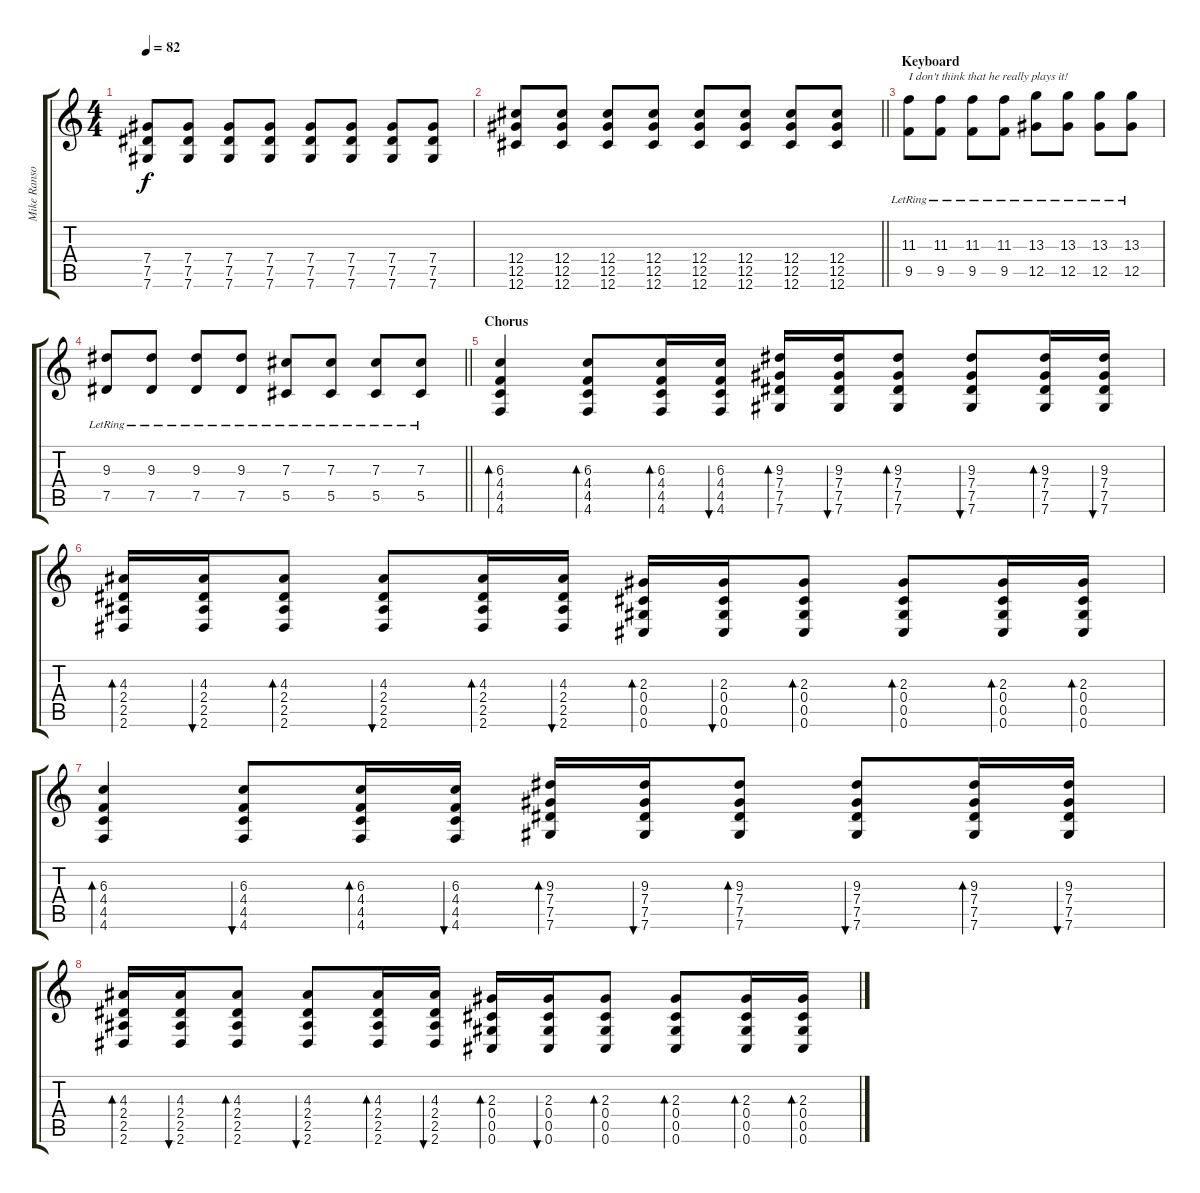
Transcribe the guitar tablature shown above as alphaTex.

\track ("Mike Ransom(Melodics& Distortion)" "Mike Ranso") {instrument acousticguitarsteel}
\staff {score tabs}
\tuning (Eb4 Bb3 Gb3 Db3 Ab2 Db2) {hide}
\ts (4 4)
\tempo 82
\clef g2
\ks c
(7.4 7.5 7.6).8{dy f} (7.4 7.5 7.6).8 (7.4 7.5 7.6).8 (7.4 7.5 7.6).8 (7.4 7.5 7.6).8 (7.4 7.5 7.6).8 (7.4 7.5 7.6).8 (7.4 7.5 7.6).8 |
\barLineRight lightlight
(12.4 12.5 12.6).8 (12.4 12.5 12.6).8 (12.4 12.5 12.6).8 (12.4 12.5 12.6).8 (12.4 12.5 12.6).8 (12.4 12.5 12.6).8 (12.4 12.5 12.6).8 (12.4 12.5 12.6).8 |
\section ("" "Keyboard")
(11.3{lr} 9.5{lr}).8{txt "I don't think that he really plays it!" instrument electricguitarmuted} (11.3{lr} 9.5{lr}).8 (11.3{lr} 9.5{lr}).8 (11.3{lr} 9.5{lr}).8 (13.3{lr} 12.5{lr}).8 (13.3{lr} 12.5{lr}).8 (13.3{lr} 12.5{lr}).8 (13.3{lr} 12.5{lr}).8 |
\barLineRight lightlight
(9.3{lr} 7.5{lr}).8 (9.3{lr} 7.5{lr}).8 (9.3{lr} 7.5{lr}).8 (9.3{lr} 7.5{lr}).8 (7.3{lr} 5.5{lr}).8 (7.3{lr} 5.5{lr}).8 (7.3{lr} 5.5{lr}).8 (7.3{lr} 5.5{lr}).8 |
\section ("" "Chorus")
(6.3 4.4 4.5 4.6).4{bd 30 volume 12 instrument acousticguitarsteel} (6.3 4.4 4.5 4.6).8{bd 30} (6.3 4.4 4.5 4.6).16{bd 30} (6.3 4.4 4.5 4.6).16{bu 30} (9.3 7.4 7.5 7.6).16{bd 30} (9.3 7.4 7.5 7.6).16{bu 30} (9.3 7.4 7.5 7.6).8{bd 30} (9.3 7.4 7.5 7.6).8{bu 30} (9.3 7.4 7.5 7.6).16{bd 30} (9.3 7.4 7.5 7.6).16{bu 30} |
(4.3 2.4 2.5 2.6).16{bd 30} (4.3 2.4 2.5 2.6).16{bu 30} (4.3 2.4 2.5 2.6).8{bd 30} (4.3 2.4 2.5 2.6).8{bu 30} (4.3 2.4 2.5 2.6).16{bd 30} (4.3 2.4 2.5 2.6).16{bu 30} (2.3 0.4 0.5 0.6).16{bd 30} (2.3 0.4 0.5 0.6).16{bu 30} (2.3 0.4 0.5 0.6).8{bd 30} (2.3 0.4 0.5 0.6).8{bd 30} (2.3 0.4 0.5 0.6).16{bd 30} (2.3 0.4 0.5 0.6).16{bd 30} |
(6.3 4.4 4.5 4.6).4{bd 30} (6.3 4.4 4.5 4.6).8{bu 30} (6.3 4.4 4.5 4.6).16{bd 30} (6.3 4.4 4.5 4.6).16{bu 30} (9.3 7.4 7.5 7.6).16{bd 30} (9.3 7.4 7.5 7.6).16{bu 30} (9.3 7.4 7.5 7.6).8{bd 30} (9.3 7.4 7.5 7.6).8{bu 30} (9.3 7.4 7.5 7.6).16{bd 30} (9.3 7.4 7.5 7.6).16{bu 30} |
(4.3 2.4 2.5 2.6).16{bd 30} (4.3 2.4 2.5 2.6).16{bu 30} (4.3 2.4 2.5 2.6).8{bd 30} (4.3 2.4 2.5 2.6).8{bu 30} (4.3 2.4 2.5 2.6).16{bd 30} (4.3 2.4 2.5 2.6).16{bu 30} (2.3 0.4 0.5 0.6).16{bd 30} (2.3 0.4 0.5 0.6).16{bu 30} (2.3 0.4 0.5 0.6).8{bd 30} (2.3 0.4 0.5 0.6).8{bd 30} (2.3 0.4 0.5 0.6).16{bd 30} (2.3 0.4 0.5 0.6).16{bd 30}
